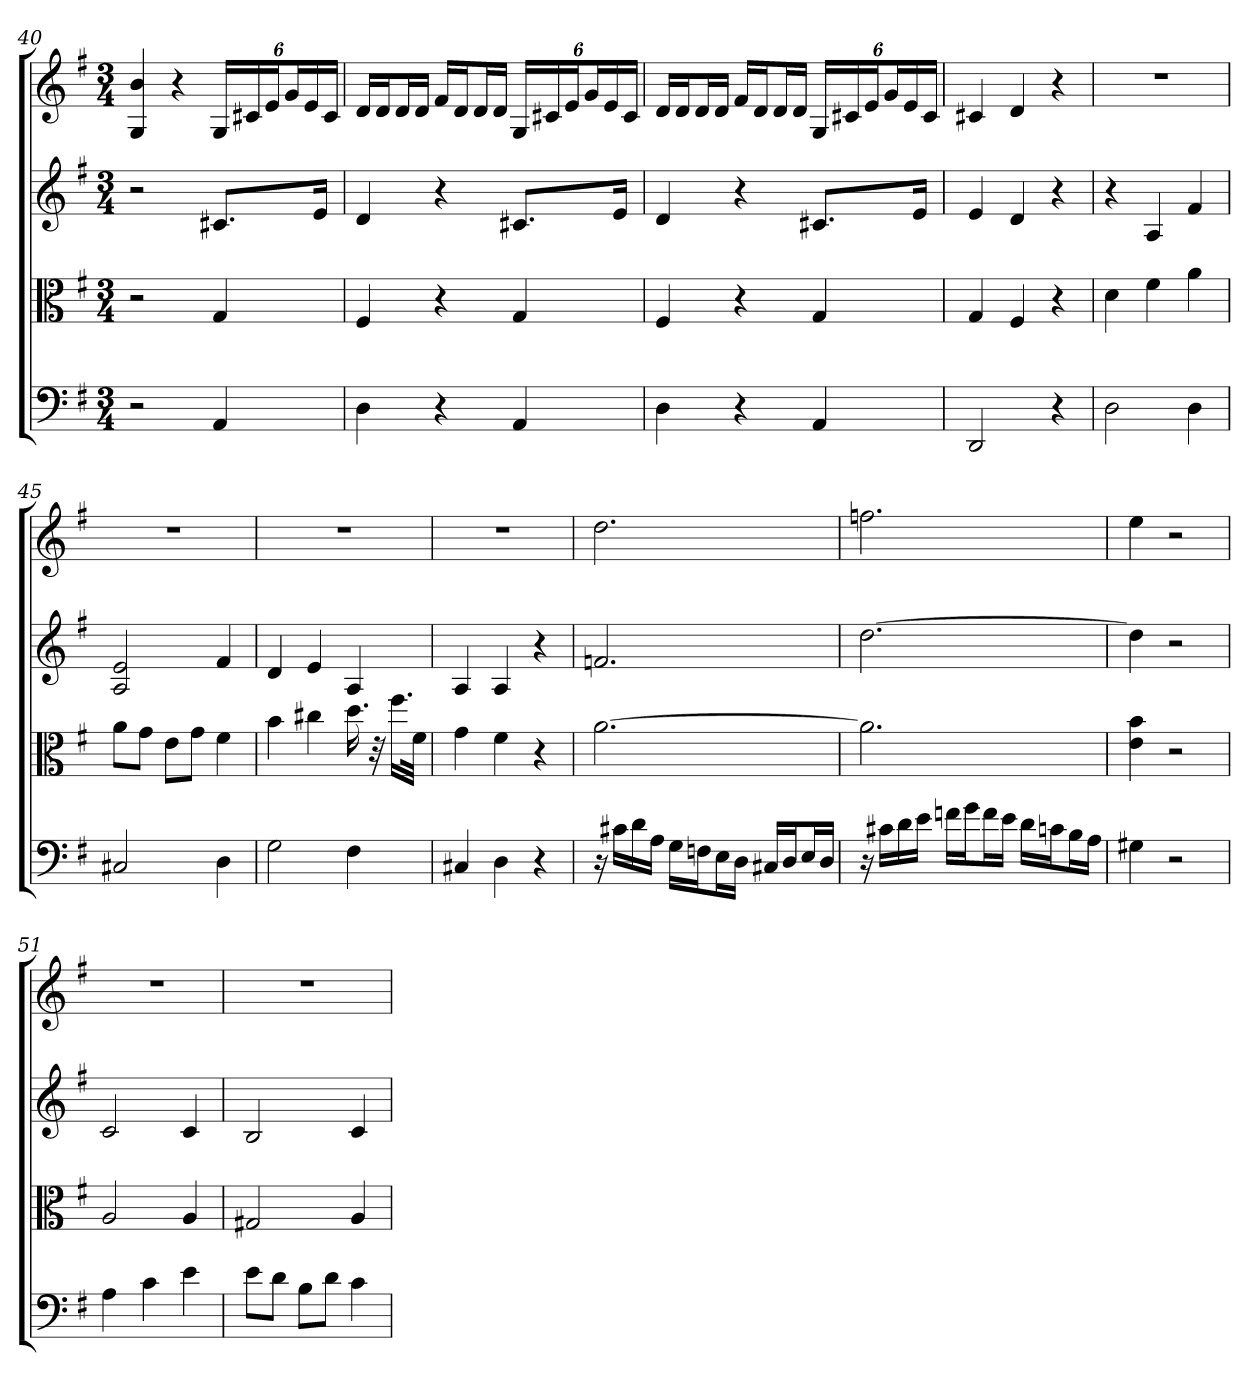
**kern	**kern	**kern	**kern
*part4	*part3	*part2	*part1
*staff4	*staff3	*staff2	*staff1
*clefF4	*clefC3	*clefG2	*clefG2
*k[f#]	*k[f#]	*k[f#]	*k[f#]
*G:	*G:	*G:	*G:
*M3/4	*M3/4	*M3/4	*M3/4
=40	=40	=40	=40
2r	2r	2r	4G 4b
.	.	.	4r
4AA	4G	8.c#X/L	24G/LL
.	.	.	24c#X/
.	.	.	24e/J
.	.	.	24g/L
.	.	.	24e/
.	.	16e/Jk	.
.	.	.	24c#/JJ
=41	=41	=41	=41
4D	4F#	4d	16d/LL
.	.	.	16d/J
.	.	.	16d/L
.	.	.	16d/JJ
4r	4r	4r	16f#/LL
.	.	.	16d/J
.	.	.	16d/L
.	.	.	16d/JJ
4AA	4G	8.c#X/L	24G/LL
.	.	.	24c#X/
.	.	.	24e/J
.	.	.	24g/L
.	.	.	24e/
.	.	16e/Jk	.
.	.	.	24c#/JJ
=42	=42	=42	=42
4D	4F#	4d	16d/LL
.	.	.	16d/J
.	.	.	16d/L
.	.	.	16d/JJ
4r	4r	4r	16f#/LL
.	.	.	16d/J
.	.	.	16d/L
.	.	.	16d/JJ
4AA	4G	8.c#X/L	24G/LL
.	.	.	24c#X/
.	.	.	24e/J
.	.	.	24g/L
.	.	.	24e/
.	.	16e/Jk	.
.	.	.	24c#/JJ
=43	=43	=43	=43
2DD	4G	4e	4c#X
.	4F#	4d	4d
4r	4r	4r	4r
=44	=44	=44	=44
2D	4d	4r	2.r
.	4f#	4A	.
4D	4a	4f#	.
=45	=45	=45	=45
2C#X	8a\L	2A 2e	2.r
.	8g\J	.	.
.	8e\L	.	.
.	8g\J	.	.
4D	4f#	4f#	.
=46	=46	=46	=46
2G	4b	4d	2.r
.	4cc#X	4e	.
4F#	16.dd	4A	.
.	32r	.	.
.	16.ff#\LL	.	.
.	32f#\JJk	.	.
=47	=47	=47	=47
4C#X	4g	4A	2.r
4D	4f#	4A	.
4r	4r	4r	.
=48	=48	=48	=48
16r	[2.a	2.fn	2.dd
16c#X\LL	.	.	.
16d\	.	.	.
16A\JJ	.	.	.
16G\LL	.	.	.
16Fn\J	.	.	.
16E\L	.	.	.
16D\JJ	.	.	.
16C#X/LL	.	.	.
16D/J	.	.	.
16E/L	.	.	.
16D/JJ	.	.	.
=49	=49	=49	=49
16r	2.a]	[2.dd	2.ffn
16c#X\LL	.	.	.
16d\	.	.	.
16e\JJ	.	.	.
16fn\LL	.	.	.
16g\J	.	.	.
16f\L	.	.	.
16e\JJ	.	.	.
16d\LL	.	.	.
16cn\J	.	.	.
16B\L	.	.	.
16A\JJ	.	.	.
=50	=50	=50	=50
4G#X	4e 4b	4dd]	4ee
2r	2r	2r	2r
=51	=51	=51	=51
4A	2A	2c	2.r
4c	.	.	.
4e	4A	4c	.
=52	=52	=52	=52
8e\L	2G#X	2B	2.r
8d\J	.	.	.
8B\L	.	.	.
8d\J	.	.	.
4c	4A	4c	.
=	=	=	=
*-	*-	*-	*-
